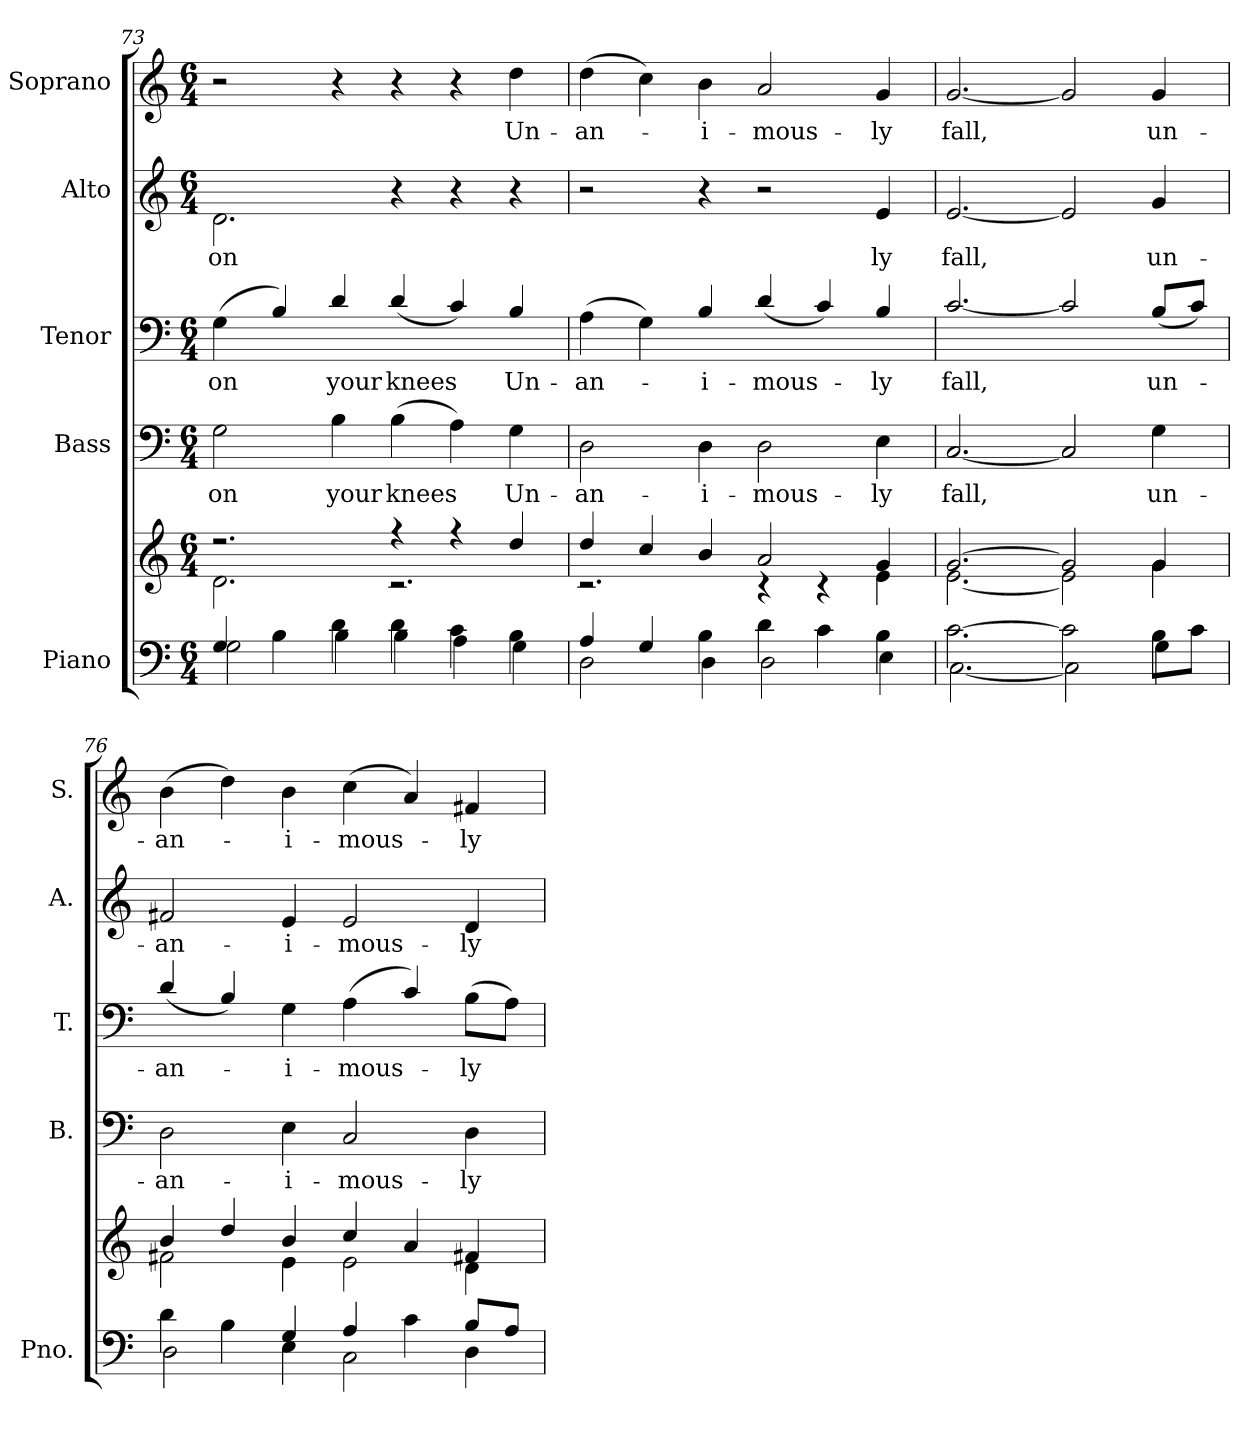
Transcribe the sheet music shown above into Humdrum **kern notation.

**kern	**kern	**kern	**text	**kern	**text	**kern	**text	**kern	**text
*part5	*part5	*part4	*part4	*part3	*part3	*part2	*part2	*part1	*part1
*staff6	*staff5	*staff4	*staff4	*staff3	*staff3	*staff2	*staff2	*staff1	*staff1
*I"Piano	*	*I"Bass	*	*I"Tenor	*	*I"Alto	*	*I"Soprano	*
*I'Pno.	*	*I'B.	*	*I'T.	*	*I'A.	*	*I'S.	*
!!LO:PB:g=z
*clefF4	*clefG2	*clefF4	*	*clefF4	*	*clefG2	*	*clefG2	*
*k[]	*k[]	*k[]	*	*k[]	*	*k[]	*	*k[]	*
*C:	*C:	*C:	*	*C:	*	*C:	*	*C:	*
*M6/4	*M6/4	*M6/4	*	*M6/4	*	*M6/4	*	*M6/4	*
=73	=73	=73	=73	=73	=73	=73	=73	=73	=73
*^	*^	*	*	*	*	*	*	*	*
!	!	!	!	!	!LO:LY:b:color=#000000	!	!	!	!	!	!
!	!	!	!	!	!	!	!LO:LY:b:color=#000000	!	!	!	!
!	!	!	!	!	!	!	!	!	!LO:LY:b:color=#000000	!	!
4Gi/	2Gi\	2.r	2.di\	2Gi\	on	(4Gi\	on	2.di\	on	2r	.
4Bi\	.	.	.	.	.	4Bi/)	.	.	.	.	.
!	!	!	!	!	!LO:LY:b:color=#000000	!	!	!	!	!	!
!	!	!	!	!	!	!	!LO:LY:b:color=#000000	!	!	!	!
4di\	4Bi\	.	.	4Bi\	your	4di/	your	.	.	4r	.
!	!	!	!	!	!LO:LY:b:color=#000000	!	!	!	!	!	!
!	!	!	!	!	!	!	!LO:LY:b:color=#000000	!	!	!	!
4di\	4Bi\	4r	2.r	(4Bi\	knees	(4di/	knees	4r	.	4r	.
4ci\	4Ai\	4r	.	4Ai\)	.	4ci/)	.	4r	.	4r	.
!	!	!	!	!	!LO:LY:b:color=#000000	!	!	!	!	!	!
!	!	!	!	!	!	!	!LO:LY:b:color=#000000	!	!	!	!
!	!	!	!	!	!	!	!	!	!	!	!LO:LY:b:color=#000000
4Bi\	4Gi\	4ddi/	.	4Gi\	Un-	4Bi/	Un-	4r	.	4ddi\	Un-
=74	=74	=74	=74	=74	=74	=74	=74	=74	=74	=74	=74
!	!	!	!	!	!LO:LY:b:color=#000000	!	!	!	!	!	!
!	!	!	!	!	!	!	!LO:LY:b:color=#000000	!	!	!	!
!	!	!	!	!	!	!	!	!	!	!	!LO:LY:b:color=#000000
4Ai/	2Di\	4ddi/	2.r	2Di\	-an-	(4Ai\	-an-	2r	.	(4ddi\	-an-
4Gi/	.	4cci/	.	.	.	4Gi\)	.	.	.	4cci\)	.
!	!	!	!	!	!LO:LY:b:color=#000000	!	!	!	!	!	!
!	!	!	!	!	!	!	!LO:LY:b:color=#000000	!	!	!	!
!	!	!	!	!	!	!	!	!	!	!	!LO:LY:b:color=#000000
4Bi\	4Di\	4bi/	.	4Di\	-i-	4Bi/	-i-	4r	.	4bi\	-i-
!	!	!	!	!	!LO:LY:b:color=#000000	!	!	!	!	!	!
!	!	!	!	!	!	!	!LO:LY:b:color=#000000	!	!	!	!
!	!	!	!	!	!	!	!	!	!	!	!LO:LY:b:color=#000000
4di\	2Di\	2ai/	4r	2Di\	-mous-	(4di/	-mous-	2r	.	2ai/	-mous-
4ci\	.	.	4r	.	.	4ci/)	.	.	.	.	.
!	!	!	!	!	!LO:LY:b:color=#000000	!	!	!	!	!	!
!	!	!	!	!	!	!	!LO:LY:b:color=#000000	!	!	!	!
!	!	!	!	!	!	!	!	!	!LO:LY:b:color=#000000	!	!
!	!	!	!	!	!	!	!	!	!	!	!LO:LY:b:color=#000000
4Bi\	4Ei\	4gi/	4ei\	4Ei\	-ly	4Bi/	-ly	4ei/	ly	4gi/	-ly
=75	=75	=75	=75	=75	=75	=75	=75	=75	=75	=75	=75
!	!	!	!	!	!LO:LY:b:color=#000000	!	!	!	!	!	!
!	!	!	!	!	!	!	!LO:LY:b:color=#000000	!	!	!	!
!	!	!	!	!	!	!	!	!	!LO:LY:b:color=#000000	!	!
!	!	!	!	!	!	!	!	!	!	!	!LO:LY:b:color=#000000
[>2.ci\	[<2.Ci\	[>2.gi/	[<2.ei\	[<2.Ci/	fall,	[<2.ci/	fall,	[<2.ei/	fall,	[<2.gi/	fall,
2ci\]	2Ci\]	2gi/]	2ei\]	2Ci/]	.	2ci/]	.	2ei/]	.	2gi/]	.
!	!	!	!	!	!LO:LY:b:color=#000000	!	!	!	!	!	!
!	!	!	!	!	!	!	!LO:LY:b:color=#000000	!	!	!	!
!	!	!	!	!	!	!	!	!	!LO:LY:b:color=#000000	!	!
!	!	!	!	!	!	!	!	!	!	!	!LO:LY:b:color=#000000
8Bi\L	4Gi\	4gi/	4gi\	4Gi\	un-	(8Bi/L	un-	4gi/	un-	4gi/	un-
8ci\J	.	.	.	.	.	8ci/J)	.	.	.	.	.
!!LO:PB:g=z
=76	=76	=76	=76	=76	=76	=76	=76	=76	=76	=76	=76
!	!	!	!	!	!LO:LY:b:color=#000000	!	!	!	!	!	!
!	!	!	!	!	!	!	!LO:LY:b:color=#000000	!	!	!	!
!	!	!	!	!	!	!	!	!	!LO:LY:b:color=#000000	!	!
!	!	!	!	!	!	!	!	!	!	!	!LO:LY:b:color=#000000
4di\	2Di\	4bi/	2f#Xi\	2Di\	-an-	(4di/	-an-	2f#Xi/	-an-	(4bi\	-an-
4Bi\	.	4ddi/	.	.	.	4Bi/)	.	.	.	4ddi\)	.
!	!	!	!	!	!LO:LY:b:color=#000000	!	!	!	!	!	!
!	!	!	!	!	!	!	!LO:LY:b:color=#000000	!	!	!	!
!	!	!	!	!	!	!	!	!	!LO:LY:b:color=#000000	!	!
!	!	!	!	!	!	!	!	!	!	!	!LO:LY:b:color=#000000
4Gi/	4Ei\	4bi/	4ei\	4Ei\	-i-	4Gi\	-i-	4ei/	-i-	4bi\	-i-
!	!	!	!	!	!LO:LY:b:color=#000000	!	!	!	!	!	!
!	!	!	!	!	!	!	!LO:LY:b:color=#000000	!	!	!	!
!	!	!	!	!	!	!	!	!	!LO:LY:b:color=#000000	!	!
!	!	!	!	!	!	!	!	!	!	!	!LO:LY:b:color=#000000
4Ai/	2Ci\	4cci/	2ei\	2Ci/	-mous-	(4Ai\	-mous-	2ei/	-mous-	(4cci\	-mous-
4ci\	.	4ai/	.	.	.	4ci/)	.	.	.	4ai/)	.
!	!	!	!	!	!LO:LY:b:color=#000000	!	!	!	!	!	!
!	!	!	!	!	!	!	!LO:LY:b:color=#000000	!	!	!	!
!	!	!	!	!	!	!	!	!	!LO:LY:b:color=#000000	!	!
!	!	!	!	!	!	!	!	!	!	!	!LO:LY:b:color=#000000
8Bi/L	4Di\	4f#Xi/	4di\	4Di\	-ly	(8Bi\L	-ly	4di/	-ly	4f#Xi/	-ly
8Ai/J	.	.	.	.	.	8Ai\J)	.	.	.	.	.
*v	*v	*	*	*	*	*	*	*	*	*	*
*	*v	*v	*	*	*	*	*	*	*	*
=	=	=	=	=	=	=	=	=	=
*-	*-	*-	*-	*-	*-	*-	*-	*-	*-
